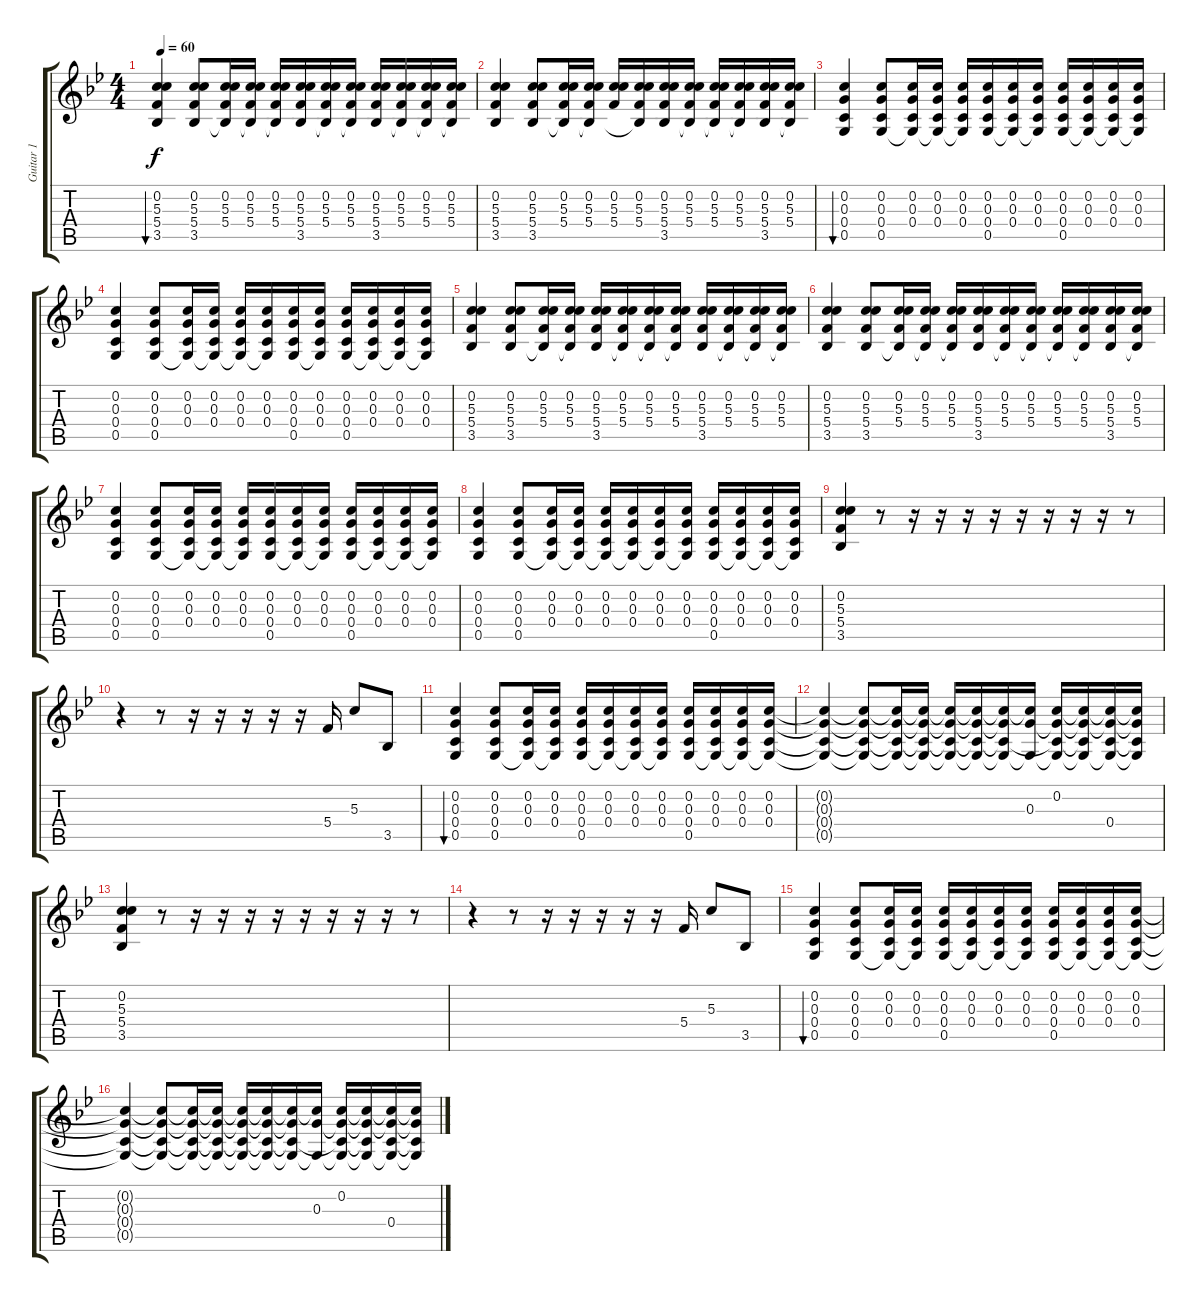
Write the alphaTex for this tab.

\track ("Guitar 1" "Guitar 1") {instrument acousticguitarsteel}
\staff {score tabs}
\tuning (E4 C4 G3 C3 G2 C2) {hide}
\ts (4 4)
\tempo 60
\clef g2
\ks gminor
(0.2 5.3 5.4 3.5).4{bu 240 dy f instrument acousticguitarsteel} (0.2 5.3 5.4 3.5).8 (0.2 5.3 5.4 3.5{t}).16 (0.2 5.3 5.4 3.5{t}).16 (0.2 5.3 5.4 3.5{t}).16 (0.2 5.3 5.4 3.5).16 (0.2 5.3 5.4 3.5{t}).16 (0.2 5.3 5.4 3.5{t}).16 (0.2 5.3 5.4 3.5).16 (0.2 5.3 5.4 3.5{t}).16 (0.2 5.3 5.4 3.5{t}).16 (0.2 5.3 5.4 3.5{t}).16 |
(0.2 5.3 5.4 3.5).4 (0.2 5.3 5.4 3.5).8 (0.2 5.3 5.4 3.5{t}).16 (0.2 5.3 5.4 3.5{t}).16 (0.2 5.3 5.4).16 (0.2 5.3 5.4 3.5{t}).16 (0.2 5.3 5.4 3.5).16 (0.2 5.3 5.4 3.5{t}).16 (0.2 5.3 5.4 3.5{t}).16 (0.2 5.3 5.4 3.5{t}).16 (0.2 5.3 5.4 3.5).16 (0.2 5.3 5.4 3.5{t}).16 |
(0.2 0.3 0.4 0.5).4{bu 120} (0.2 0.3 0.4 0.5).8 (0.2 0.3 0.4 0.5{t}).16 (0.2 0.3 0.4 0.5{t}).16 (0.2 0.3 0.4 0.5{t}).16 (0.2 0.3 0.4 0.5).16 (0.2 0.3 0.4 0.5{t}).16 (0.2 0.3 0.4 0.5{t}).16 (0.2 0.3 0.4 0.5).16 (0.2 0.3 0.4 0.5{t}).16 (0.2 0.3 0.4 0.5{t}).16 (0.2 0.3 0.4 0.5{t}).16 |
(0.2 0.3 0.4 0.5).4 (0.2 0.3 0.4 0.5).8 (0.2 0.3 0.4 0.5{t}).16 (0.2 0.3 0.4 0.5{t}).16 (0.2 0.3 0.4 0.5{t}).16 (0.2 0.3 0.4 0.5{t}).16 (0.2 0.3 0.4 0.5).16 (0.2 0.3 0.4 0.5{t}).16 (0.2 0.3 0.4 0.5).16 (0.2 0.3 0.4 0.5{t}).16 (0.2 0.3 0.4 0.5{t}).16 (0.2 0.3 0.4 0.5{t}).16 |
(0.2 5.3 5.4 3.5).4 (0.2 5.3 5.4 3.5).8 (0.2 5.3 5.4 3.5{t}).16 (0.2 5.3 5.4 3.5{t}).16 (0.2 5.3 5.4 3.5).16 (0.2 5.3 5.4 3.5{t}).16 (0.2 5.3 5.4 3.5{t}).16 (0.2 5.3 5.4 3.5{t}).16 (0.2 5.3 5.4 3.5).16 (0.2 5.3 5.4 3.5{t}).16 (0.2 5.3 5.4 3.5{t}).16 (0.2 5.3 5.4 3.5{t}).16 |
(0.2 5.3 5.4 3.5).4 (0.2 5.3 5.4 3.5).8 (0.2 5.3 5.4 3.5{t}).16 (0.2 5.3 5.4 3.5{t}).16 (0.2 5.3 5.4 3.5{t}).16 (0.2 5.3 5.4 3.5).16 (0.2 5.3 5.4 3.5{t}).16 (0.2 5.3 5.4 3.5{t}).16 (0.2 5.3 5.4 3.5{t}).16 (0.2 5.3 5.4 3.5{t}).16 (0.2 5.3 5.4 3.5).16 (0.2 5.3 5.4 3.5{t}).16 |
(0.2 0.3 0.4 0.5).4 (0.2 0.3 0.4 0.5).8 (0.2 0.3 0.4 0.5{t}).16 (0.2 0.3 0.4 0.5{t}).16 (0.2 0.3 0.4 0.5{t}).16 (0.2 0.3 0.4 0.5).16 (0.2 0.3 0.4 0.5{t}).16 (0.2 0.3 0.4 0.5{t}).16 (0.2 0.3 0.4 0.5).16 (0.2 0.3 0.4 0.5{t}).16 (0.2 0.3 0.4 0.5{t}).16 (0.2 0.3 0.4 0.5{t}).16 |
(0.2 0.3 0.4 0.5).4 (0.2 0.3 0.4 0.5).8 (0.2 0.3 0.4 0.5{t}).16 (0.2 0.3 0.4 0.5{t}).16 (0.2 0.3 0.4 0.5{t}).16 (0.2 0.3 0.4 0.5{t}).16 (0.2 0.3 0.4 0.5{t}).16 (0.2 0.3 0.4 0.5{t}).16 (0.2 0.3 0.4 0.5).16 (0.2 0.3 0.4 0.5{t}).16 (0.2 0.3 0.4 0.5{t}).16 (0.2 0.3 0.4 0.5{t}).16 |
(0.2 5.3 5.4 3.5).4 r.8 r.16 r.16 r.16 r.16 r.16 r.16 r.16 r.16 r.8 |
r.4 r.8 r.16 r.16 r.16 r.16 r.16 5.4.16 5.3.8 3.5.8 |
(0.2 0.3 0.4 0.5).4{bu 120} (0.2 0.3 0.4 0.5).8 (0.2 0.3 0.4 0.5{t}).16 (0.2 0.3 0.4 0.5{t}).16 (0.2 0.3 0.4 0.5).16 (0.2 0.3 0.4 0.5{t}).16 (0.2 0.3 0.4 0.5{t}).16 (0.2 0.3 0.4 0.5{t}).16 (0.2 0.3 0.4 0.5).16 (0.2 0.3 0.4 0.5{t}).16 (0.2 0.3 0.4 0.5{t}).16 (0.2 0.3 0.4 0.5{t}).16 |
(0.2{t} 0.3{t} 0.4{t} 0.5{t}).4 (0.2{t} 0.3{t} 0.4{t} 0.5{t}).8 (0.2{t} 0.3{t} 0.4{t} 0.5{t}).16 (0.2{t} 0.3{t} 0.4{t} 0.5{t}).16 (0.2{t} 0.3{t} 0.4{t} 0.5{t}).16 (0.2{t} 0.3{t} 0.4{t} 0.5{t}).16 (0.2{t} 0.3{t} 0.4{t} 0.5{t}).16 (0.2{t} 0.3 0.5{t}).16 (0.2 0.3{t} 0.4{t} 0.5{t}).16 (0.2{t} 0.3{t} 0.4{t} 0.5{t}).16 (0.2{t} 0.3{t} 0.4 0.5{t}).16 (0.2{t} 0.3{t} 0.4{t} 0.5{t}).16 |
(0.2 5.3 5.4 3.5).4 r.8 r.16 r.16 r.16 r.16 r.16 r.16 r.16 r.16 r.8 |
r.4 r.8 r.16 r.16 r.16 r.16 r.16 5.4.16 5.3.8 3.5.8 |
(0.2 0.3 0.4 0.5).4{bu 120} (0.2 0.3 0.4 0.5).8 (0.2 0.3 0.4 0.5{t}).16 (0.2 0.3 0.4 0.5{t}).16 (0.2 0.3 0.4 0.5).16 (0.2 0.3 0.4 0.5{t}).16 (0.2 0.3 0.4 0.5{t}).16 (0.2 0.3 0.4 0.5{t}).16 (0.2 0.3 0.4 0.5).16 (0.2 0.3 0.4 0.5{t}).16 (0.2 0.3 0.4 0.5{t}).16 (0.2 0.3 0.4 0.5{t}).16 |
(0.2{t} 0.3{t} 0.4{t} 0.5{t}).4 (0.2{t} 0.3{t} 0.4{t} 0.5{t}).8 (0.2{t} 0.3{t} 0.4{t} 0.5{t}).16 (0.2{t} 0.3{t} 0.4{t} 0.5{t}).16 (0.2{t} 0.3{t} 0.4{t} 0.5{t}).16 (0.2{t} 0.3{t} 0.4{t} 0.5{t}).16 (0.2{t} 0.3{t} 0.4{t} 0.5{t}).16 (0.2{t} 0.3 0.5{t}).16 (0.2 0.3{t} 0.4{t} 0.5{t}).16 (0.2{t} 0.3{t} 0.4{t} 0.5{t}).16 (0.2{t} 0.3{t} 0.4 0.5{t}).16 (0.2{t} 0.3{t} 0.4{t} 0.5{t}).16
